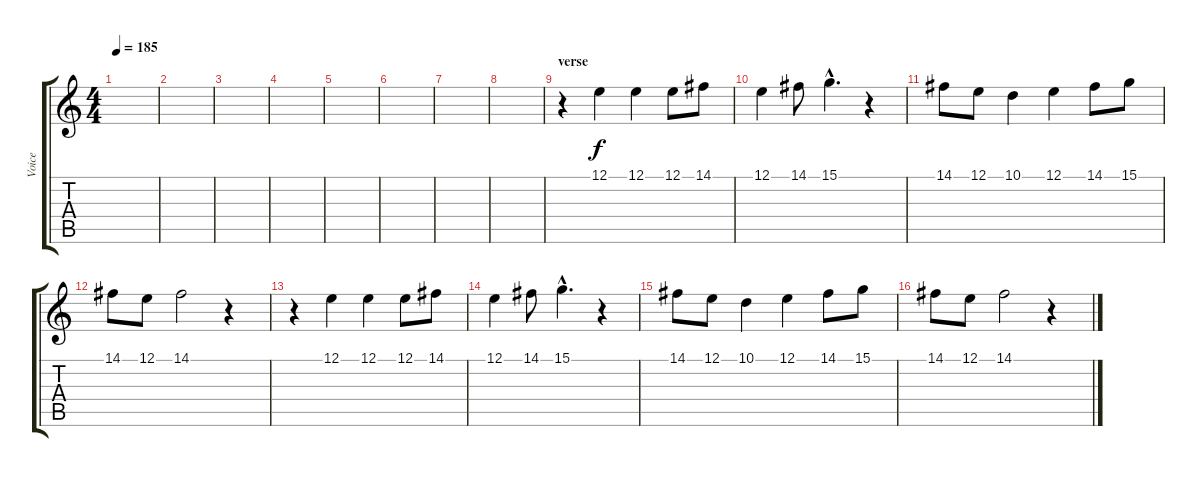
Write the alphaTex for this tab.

\track ("Voice" "Voice") {instrument choiraahs}
\staff {score tabs}
\tuning (E4 B3 G3 D3 A2 E2) {hide}
\ts (4 4)
\tempo 185
\clef g2
\ks c
|
|
|
|
|
|
|
|
\section ("" "verse")
r.4 12.1.4 12.1.4 12.1.8 14.1.8 |
12.1.4 14.1.8 15.1{hac}.4{d} r.4 |
14.1.8 12.1.8 10.1.4 12.1.4 14.1.8 15.1.8 |
14.1.8 12.1.8 14.1.2 r.4 |
r.4 12.1.4 12.1.4 12.1.8 14.1.8 |
12.1.4 14.1.8 15.1{hac}.4{d} r.4 |
14.1.8 12.1.8 10.1.4 12.1.4 14.1.8 15.1.8 |
14.1.8 12.1.8 14.1.2 r.4
